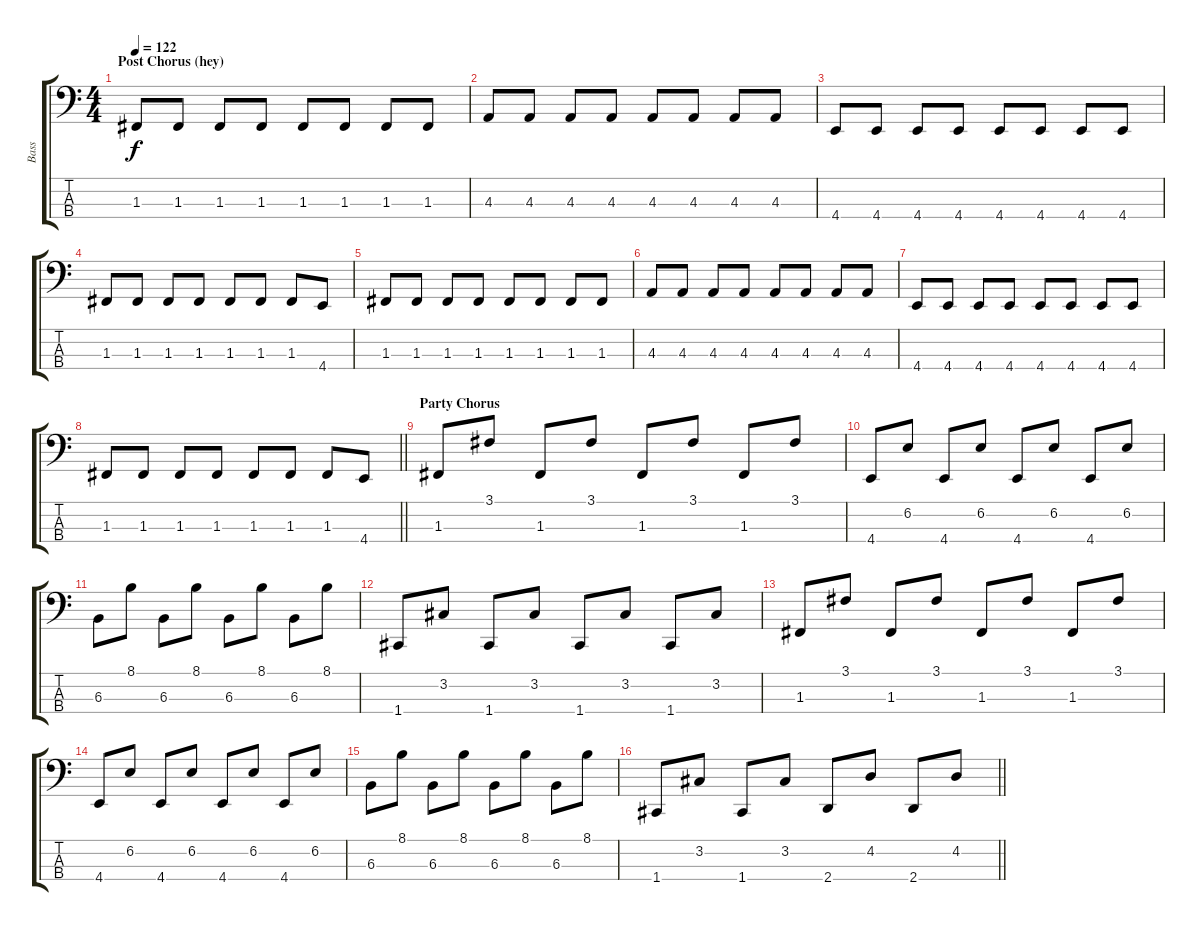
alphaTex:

\track ("Bass" "Bass") {instrument electricbasspick}
\staff {score tabs}
\tuning (Eb2 Bb1 F1 C1) {hide}
\ts (4 4)
\section ("" "Post Chorus (hey)")
\tempo 122
\clef f4
\ks c
1.3.8{dy f} 1.3.8 1.3.8 1.3.8 1.3.8 1.3.8 1.3.8 1.3.8 |
4.3.8 4.3.8 4.3.8 4.3.8 4.3.8 4.3.8 4.3.8 4.3.8 |
4.4.8 4.4.8 4.4.8 4.4.8 4.4.8 4.4.8 4.4.8 4.4.8 |
1.3.8 1.3.8 1.3.8 1.3.8 1.3.8 1.3.8 1.3.8 4.4.8 |
1.3.8 1.3.8 1.3.8 1.3.8 1.3.8 1.3.8 1.3.8 1.3.8 |
4.3.8 4.3.8 4.3.8 4.3.8 4.3.8 4.3.8 4.3.8 4.3.8 |
4.4.8 4.4.8 4.4.8 4.4.8 4.4.8 4.4.8 4.4.8 4.4.8 |
\barLineRight lightlight
1.3.8 1.3.8 1.3.8 1.3.8 1.3.8 1.3.8 1.3.8 4.4.8 |
\section ("" "Party Chorus")
1.3.8 3.1.8 1.3.8 3.1.8 1.3.8 3.1.8 1.3.8 3.1.8 |
4.4.8 6.2.8 4.4.8 6.2.8 4.4.8 6.2.8 4.4.8 6.2.8 |
6.3.8 8.1.8 6.3.8 8.1.8 6.3.8 8.1.8 6.3.8 8.1.8 |
1.4.8 3.2.8 1.4.8 3.2.8 1.4.8 3.2.8 1.4.8 3.2.8 |
1.3.8 3.1.8 1.3.8 3.1.8 1.3.8 3.1.8 1.3.8 3.1.8 |
4.4.8 6.2.8 4.4.8 6.2.8 4.4.8 6.2.8 4.4.8 6.2.8 |
6.3.8 8.1.8 6.3.8 8.1.8 6.3.8 8.1.8 6.3.8 8.1.8 |
\barLineRight lightlight
1.4.8 3.2.8 1.4.8 3.2.8 2.4.8 4.2.8 2.4.8 4.2.8
